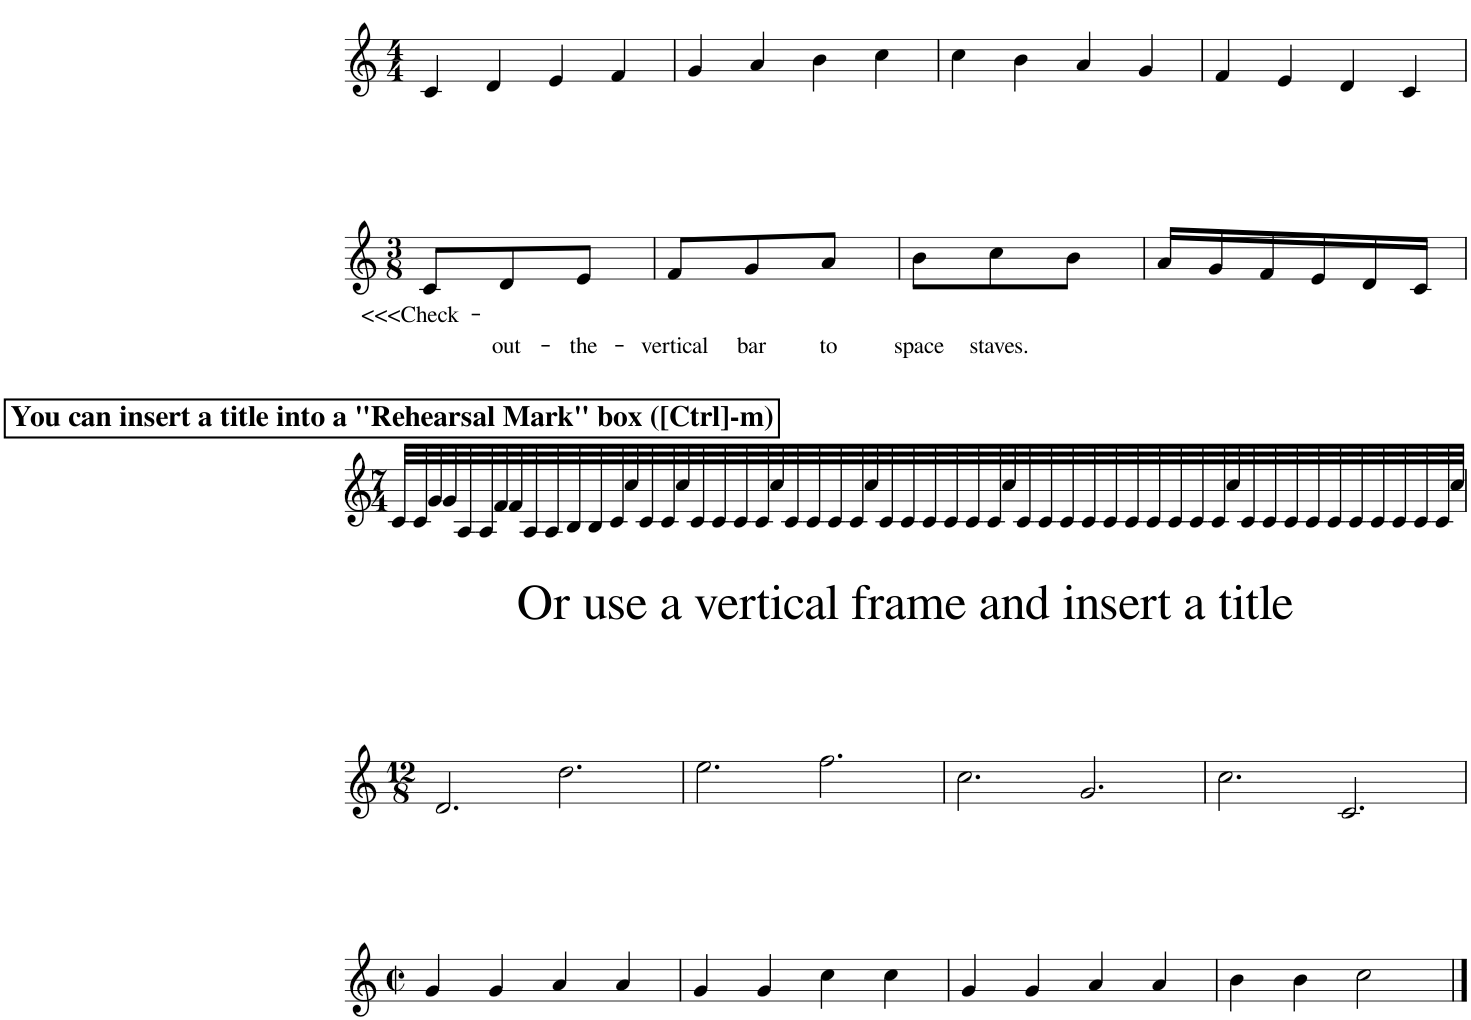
**kern	**text	**text
*part1	*part1	*part1
*staff1	*staff1	*staff1
*I"Bb Cornet	*	*
*clefG2	*	*
*Trd1c2	*	*
*k[]	*	*
*M4/4	*	*
=1	=1	=1
4c/	.	.
4d/	.	.
4e/	.	.
4f/	.	.
=2	=2	=2
4g/	.	.
4a/	.	.
4b\	.	.
4cc\	.	.
=3	=3	=3
4cc\	.	.
4b\	.	.
4a/	.	.
4g/	.	.
=4	=4	=4
4f/	.	.
4e/	.	.
4d/	.	.
4c/	.	.
!!LO:LB:g=z
=5	=5	=5
*M3/8	*	*
!	!	!LO:LY:b
8c/L	.	<<<Check-
!	!	!LO:LY:b
8d/	.	-out-
!	!	!LO:LY:b
8e/J	.	-the-
=6	=6	=6
!	!	!LO:LY:b
8f/L	.	-vertical
!	!	!LO:LY:b
8g/	.	bar
!	!	!LO:LY:b
8a/J	.	to
=7	=7	=7
!	!	!LO:LY:b
8b\L	.	space
!	!	!LO:LY:b
8cc\	.	staves.
8b\J	.	.
=8	=8	=8
16a/LL	.	.
16g/	.	.
16f/	.	.
16e/	.	.
16d/	.	.
16c/JJ	.	.
!!LO:LB:g=z
=9	=9	=9
*M7/4	*	*
!LO:TX:a:B:t=You can insert a title into a "Rehearsal Mark" box ([Ctrl]-m)	!	!
32c/LLL	.	.
32c/	.	.
32g/	.	.
32g/	.	.
32A/	.	.
32A/	.	.
32f/	.	.
32f/	.	.
32A/	.	.
32A/	.	.
32B/	.	.
32B/	.	.
32c/	.	.
32cc/	.	.
32c/	.	.
32c/	.	.
32cc/	.	.
32c/	.	.
32c/	.	.
32c/	.	.
32c/	.	.
32cc/	.	.
32c/	.	.
32c/	.	.
32c/	.	.
32c/	.	.
32cc/	.	.
32c/	.	.
32c/	.	.
32c/	.	.
32c/	.	.
32c/	.	.
32c/	.	.
32cc/	.	.
32c/	.	.
32c/	.	.
32c/	.	.
32c/	.	.
32c/	.	.
32c/	.	.
32c/	.	.
32c/	.	.
32c/	.	.
32c/	.	.
32cc/	.	.
32c/	.	.
32c/	.	.
32c/	.	.
32c/	.	.
32c/	.	.
32c/	.	.
32c/	.	.
32c/	.	.
32c/	.	.
32c/	.	.
32cc/JJJ	.	.
!!LO:LB:g=z
=10	=10	=10
*M12/8	*	*
2.d/	.	.
2.dd\	.	.
=11	=11	=11
2.ee\	.	.
2.ff\	.	.
=12	=12	=12
2.cc\	.	.
2.g/	.	.
=13	=13	=13
2.cc\	.	.
2.c/	.	.
!!LO:LB:g=z
=14	=14	=14
*M4/4	*	*
*met(c|)	*	*
4g/	.	.
4g/	.	.
4a/	.	.
4a/	.	.
=15	=15	=15
4g/	.	.
4g/	.	.
4cc\	.	.
4cc\	.	.
=16	=16	=16
4g/	.	.
4g/	.	.
4a/	.	.
4a/	.	.
=17	=17	=17
4b\	.	.
4b\	.	.
2cc\	.	.
==	==	==
*-	*-	*-
